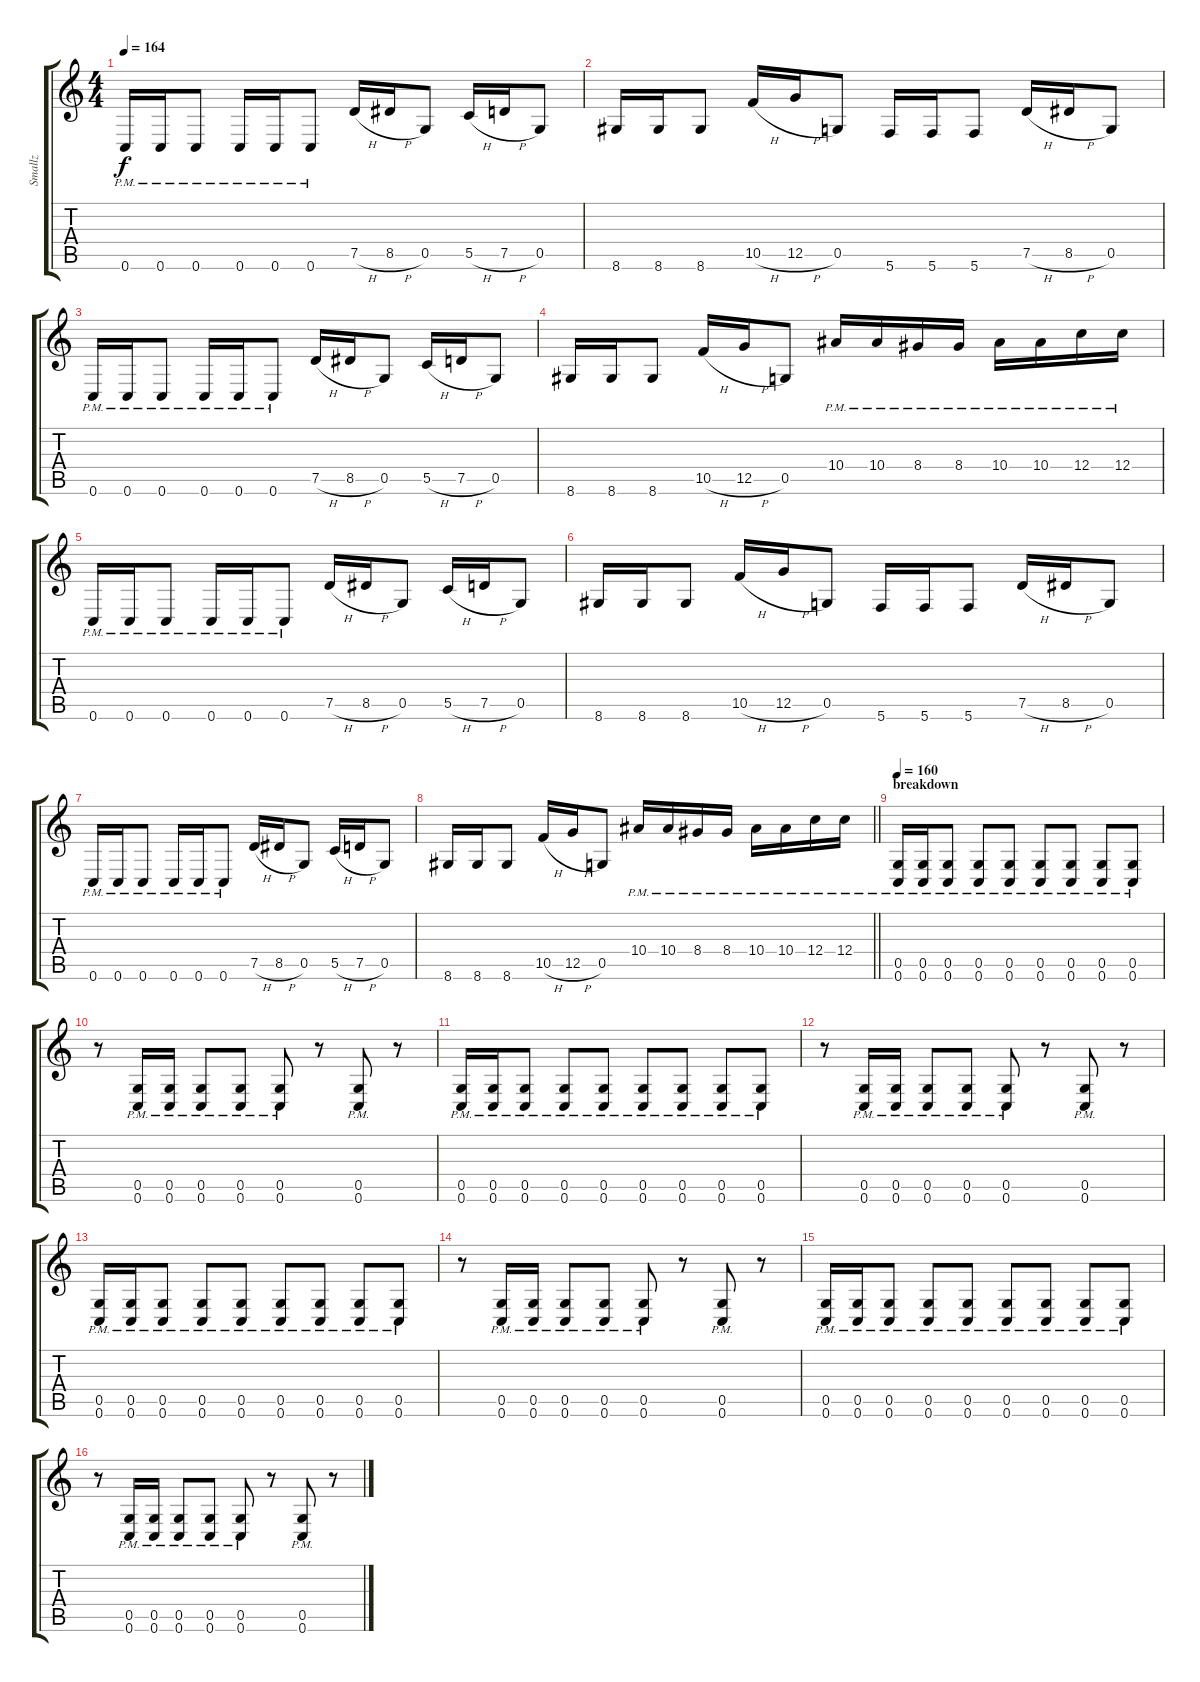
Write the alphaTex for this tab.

\track ("Smallz" "Smallz") {instrument distortionguitar}
\staff {score tabs}
\tuning (D4 A3 F3 C3 G2 C2) {hide}
\ts (4 4)
\tempo 164
\clef g2
\ks c
0.6{pm}.16{dy f} 0.6{pm}.16 0.6{pm}.8 0.6{pm}.16 0.6{pm}.16 0.6{pm}.8 7.5{h}.16 8.5{h}.16 0.5.8 5.5{h}.16 7.5{h}.16 0.5.8 |
8.6.16 8.6.16 8.6.8 10.5{h}.16 12.5{h}.16 0.5.8 5.6.16 5.6.16 5.6.8 7.5{h}.16 8.5{h}.16 0.5.8 |
0.6{pm}.16 0.6{pm}.16 0.6{pm}.8 0.6{pm}.16 0.6{pm}.16 0.6{pm}.8 7.5{h}.16 8.5{h}.16 0.5.8 5.5{h}.16 7.5{h}.16 0.5.8 |
8.6.16 8.6.16 8.6.8 10.5{h}.16 12.5{h}.16 0.5.8 10.4{pm}.16 10.4{pm}.16 8.4{pm}.16 8.4{pm}.16 10.4{pm}.16 10.4{pm}.16 12.4{pm}.16 12.4{pm}.16 |
0.6{pm}.16 0.6{pm}.16 0.6{pm}.8 0.6{pm}.16 0.6{pm}.16 0.6{pm}.8 7.5{h}.16 8.5{h}.16 0.5.8 5.5{h}.16 7.5{h}.16 0.5.8 |
8.6.16 8.6.16 8.6.8 10.5{h}.16 12.5{h}.16 0.5.8 5.6.16 5.6.16 5.6.8 7.5{h}.16 8.5{h}.16 0.5.8 |
0.6{pm}.16 0.6{pm}.16 0.6{pm}.8 0.6{pm}.16 0.6{pm}.16 0.6{pm}.8 7.5{h}.16 8.5{h}.16 0.5.8 5.5{h}.16 7.5{h}.16 0.5.8 |
\barLineRight lightlight
8.6.16 8.6.16 8.6.8 10.5{h}.16 12.5{h}.16 0.5.8 10.4{pm}.16 10.4{pm}.16 8.4{pm}.16 8.4{pm}.16 10.4{pm}.16 10.4{pm}.16 12.4{pm}.16 12.4{pm}.16 |
\section ("" "breakdown")
\tempo 160
(0.5{pm} 0.6{pm}).16 (0.5{pm} 0.6{pm}).16 (0.5{pm} 0.6{pm}).8 (0.5{pm} 0.6{pm}).8 (0.5{pm} 0.6{pm}).8 (0.5{pm} 0.6{pm}).8 (0.5{pm} 0.6{pm}).8 (0.5{pm} 0.6{pm}).8 (0.5{pm} 0.6{pm}).8 |
r.8 (0.5{pm} 0.6{pm}).16 (0.5{pm} 0.6{pm}).16 (0.5{pm} 0.6{pm}).8 (0.5{pm} 0.6{pm}).8 (0.5{pm} 0.6{pm}).8 r.8 (0.5{pm} 0.6{pm}).8 r.8 |
(0.5{pm} 0.6{pm}).16 (0.5{pm} 0.6{pm}).16 (0.5{pm} 0.6{pm}).8 (0.5{pm} 0.6{pm}).8 (0.5{pm} 0.6{pm}).8 (0.5{pm} 0.6{pm}).8 (0.5{pm} 0.6{pm}).8 (0.5{pm} 0.6{pm}).8 (0.5{pm} 0.6{pm}).8 |
r.8 (0.5{pm} 0.6{pm}).16 (0.5{pm} 0.6{pm}).16 (0.5{pm} 0.6{pm}).8 (0.5{pm} 0.6{pm}).8 (0.5{pm} 0.6{pm}).8 r.8 (0.5{pm} 0.6{pm}).8 r.8 |
(0.5{pm} 0.6{pm}).16 (0.5{pm} 0.6{pm}).16 (0.5{pm} 0.6{pm}).8 (0.5{pm} 0.6{pm}).8 (0.5{pm} 0.6{pm}).8 (0.5{pm} 0.6{pm}).8 (0.5{pm} 0.6{pm}).8 (0.5{pm} 0.6{pm}).8 (0.5{pm} 0.6{pm}).8 |
r.8 (0.5{pm} 0.6{pm}).16 (0.5{pm} 0.6{pm}).16 (0.5{pm} 0.6{pm}).8 (0.5{pm} 0.6{pm}).8 (0.5{pm} 0.6{pm}).8 r.8 (0.5{pm} 0.6{pm}).8 r.8 |
(0.5{pm} 0.6{pm}).16 (0.5{pm} 0.6{pm}).16 (0.5{pm} 0.6{pm}).8 (0.5{pm} 0.6{pm}).8 (0.5{pm} 0.6{pm}).8 (0.5{pm} 0.6{pm}).8 (0.5{pm} 0.6{pm}).8 (0.5{pm} 0.6{pm}).8 (0.5{pm} 0.6{pm}).8 |
r.8 (0.5{pm} 0.6{pm}).16 (0.5{pm} 0.6{pm}).16 (0.5{pm} 0.6{pm}).8 (0.5{pm} 0.6{pm}).8 (0.5{pm} 0.6{pm}).8 r.8 (0.5{pm} 0.6{pm}).8 r.8
